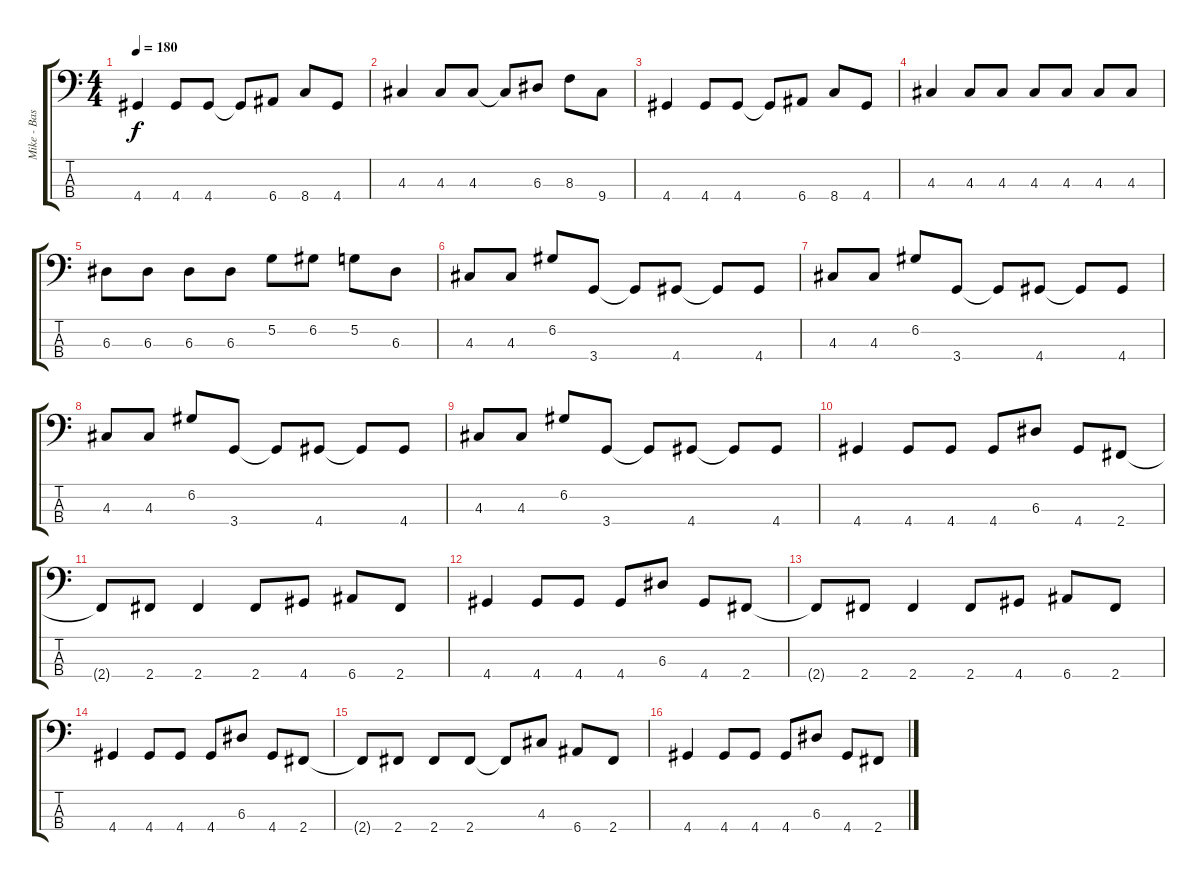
\track ("Mike - Bass Guitar" "Mike - Bas") {instrument electricbasspick}
\staff {score tabs}
\tuning (G2 D2 A1 E1) {hide}
\ts (4 4)
\tempo 180
\clef f4
\ks c
4.4.4{dy f} 4.4.8 4.4.8 4.4{t}.8 6.4.8 8.4.8 4.4.8 |
4.3.4 4.3.8 4.3.8 4.3{t}.8 6.3.8 8.3.8 9.4.8 |
4.4.4 4.4.8 4.4.8 4.4{t}.8 6.4.8 8.4.8 4.4.8 |
4.3.4 4.3.8 4.3.8 4.3.8 4.3.8 4.3.8 4.3.8 |
6.3.8 6.3.8 6.3.8 6.3.8 5.2.8 6.2.8 5.2.8 6.3.8 |
4.3.8 4.3.8 6.2.8 3.4.8 3.4{t}.8 4.4.8 4.4{t}.8 4.4.8 |
4.3.8 4.3.8 6.2.8 3.4.8 3.4{t}.8 4.4.8 4.4{t}.8 4.4.8 |
4.3.8 4.3.8 6.2.8 3.4.8 3.4{t}.8 4.4.8 4.4{t}.8 4.4.8 |
4.3.8 4.3.8 6.2.8 3.4.8 3.4{t}.8 4.4.8 4.4{t}.8 4.4.8 |
4.4.4 4.4.8 4.4.8 4.4.8 6.3.8 4.4.8 2.4.8 |
2.4{t}.8 2.4.8 2.4.4 2.4.8 4.4.8 6.4.8 2.4.8 |
4.4.4 4.4.8 4.4.8 4.4.8 6.3.8 4.4.8 2.4.8 |
2.4{t}.8 2.4.8 2.4.4 2.4.8 4.4.8 6.4.8 2.4.8 |
4.4.4 4.4.8 4.4.8 4.4.8 6.3.8 4.4.8 2.4.8 |
2.4{t}.8 2.4.8 2.4.8 2.4.8 2.4{t}.8 4.3.8 6.4.8 2.4.8 |
4.4.4 4.4.8 4.4.8 4.4.8 6.3.8 4.4.8 2.4.8
